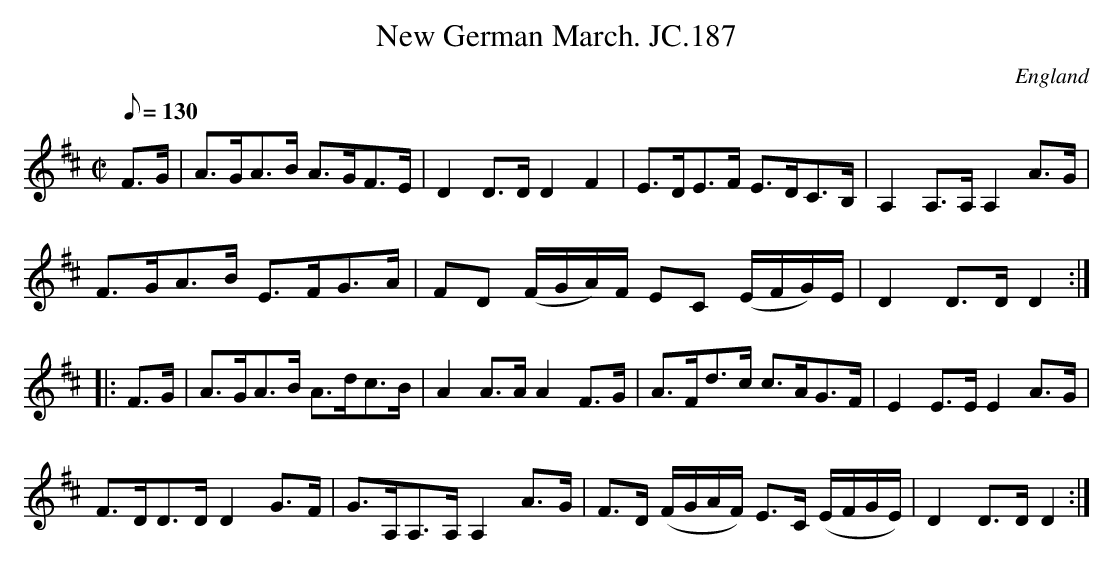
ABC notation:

X:1
T:New German March. JC.187
M:C|
L:1/8
Q:130
O:England
K:D
F>G|A>GA>B A>GF>E|D2D>DD2F2|E>DE>F E>DC>B,|A,2A,>A,A,2A>G|!
F>GA>B E>FG>A|FD (F/G/A/)F/ EC (E/F/G/)E/|D2D>DD2:|!
|:F>G|A>GA>B A>dc>B|A2A>AA2F>G|A>Fd>c c>AG>F|E2E>EE2A>G|!
F>DD>DD2G>F|G>A,A,>A,A,2A>G|F>D (F/G/A/F/) E>C (E/F/G/E/)|D2D>DD2:|]
